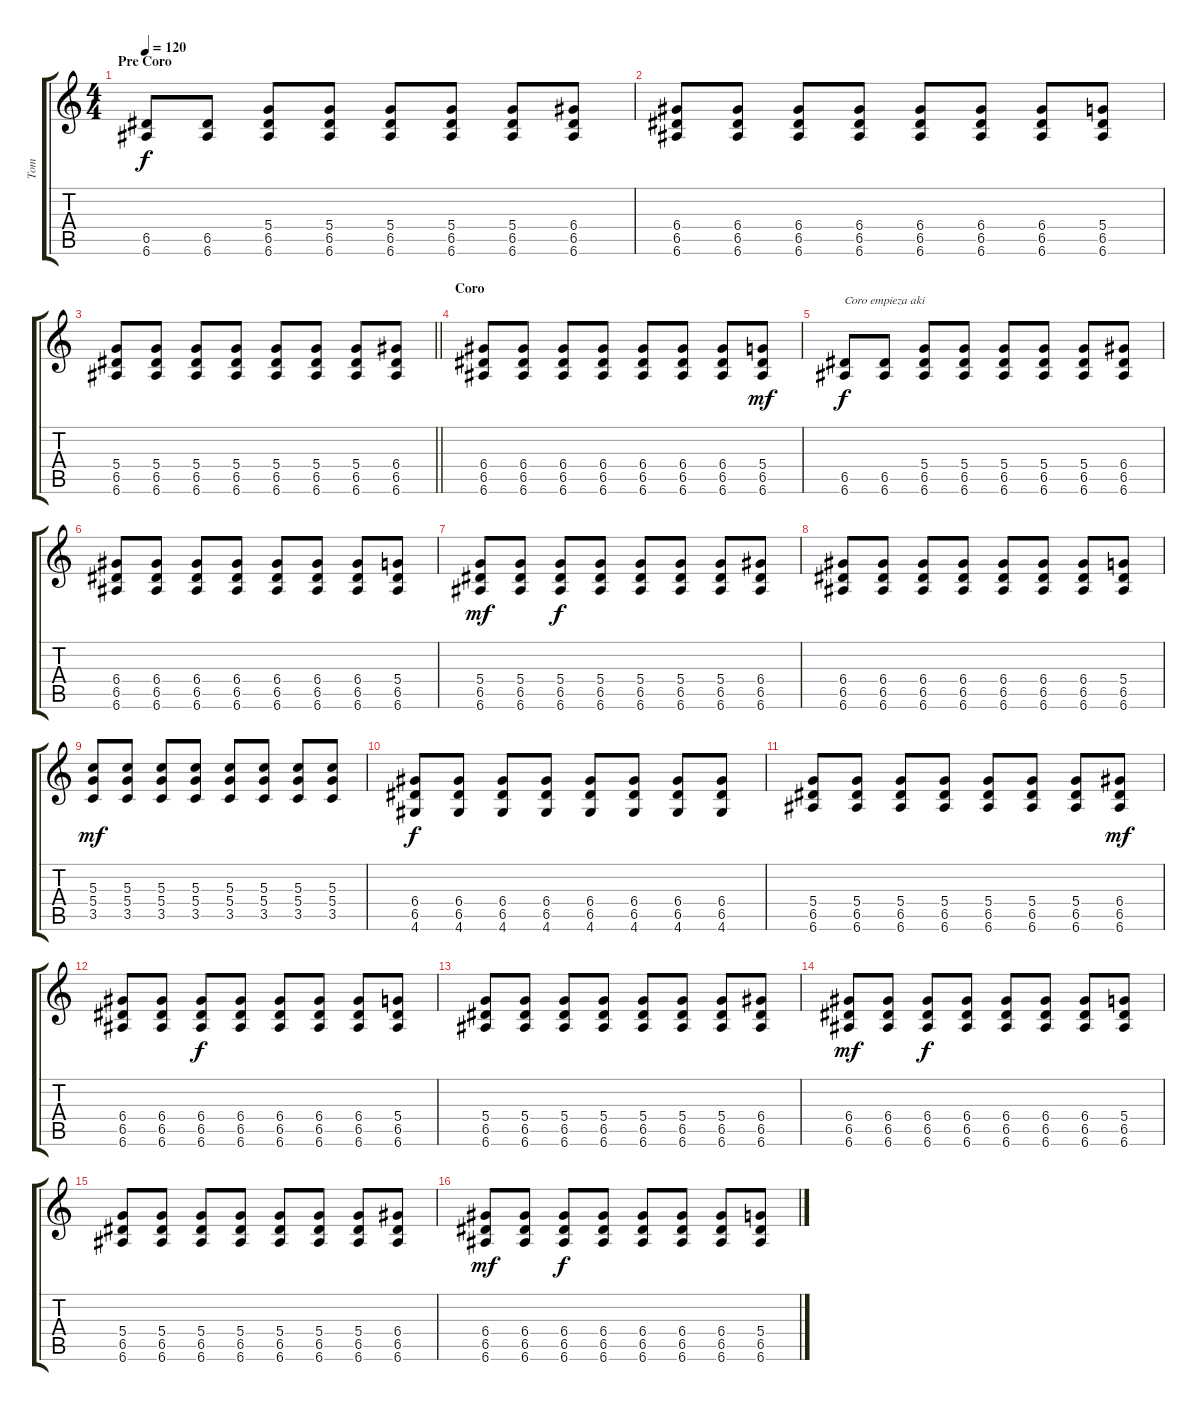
\track ("Tom" "Tom") {instrument acousticguitarsteel}
\staff {score tabs}
\tuning (E4 B3 G3 D3 A2 E2) {hide}
\ts (4 4)
\section ("" "Pre Coro")
\tempo 120
\clef g2
\ks c
(6.5 6.6).8{dy f} (6.5 6.6).8 (5.4 6.5 6.6).8 (5.4 6.5 6.6).8 (5.4 6.5 6.6).8 (5.4 6.5 6.6).8 (5.4 6.5 6.6).8 (6.4 6.5 6.6).8 |
(6.4 6.5 6.6).8 (6.4 6.5 6.6).8 (6.4 6.5 6.6).8 (6.4 6.5 6.6).8 (6.4 6.5 6.6).8 (6.4 6.5 6.6).8 (6.4 6.5 6.6).8 (5.4 6.5 6.6).8 |
\barLineRight lightlight
(5.4 6.5 6.6).8 (5.4 6.5 6.6).8 (5.4 6.5 6.6).8 (5.4 6.5 6.6).8 (5.4 6.5 6.6).8 (5.4 6.5 6.6).8 (5.4 6.5 6.6).8 (6.4 6.5 6.6).8 |
\section ("" "Coro")
(6.4 6.5 6.6).8 (6.4 6.5 6.6).8 (6.4 6.5 6.6).8 (6.4 6.5 6.6).8 (6.4 6.5 6.6).8 (6.4 6.5 6.6).8 (6.4 6.5 6.6).8 (5.4 6.5 6.6).8{dy mf} |
(6.5 6.6).8{txt "Coro empieza aki" dy f} (6.5 6.6).8 (5.4 6.5 6.6).8 (5.4 6.5 6.6).8 (5.4 6.5 6.6).8 (5.4 6.5 6.6).8 (5.4 6.5 6.6).8 (6.4 6.5 6.6).8 |
(6.4 6.5 6.6).8 (6.4 6.5 6.6).8 (6.4 6.5 6.6).8 (6.4 6.5 6.6).8 (6.4 6.5 6.6).8 (6.4 6.5 6.6).8 (6.4 6.5 6.6).8 (5.4 6.5 6.6).8 |
(5.4 6.5 6.6).8{dy mf} (5.4 6.5 6.6).8 (5.4 6.5 6.6).8{dy f} (5.4 6.5 6.6).8 (5.4 6.5 6.6).8 (5.4 6.5 6.6).8 (5.4 6.5 6.6).8 (6.4 6.5 6.6).8 |
(6.4 6.5 6.6).8 (6.4 6.5 6.6).8 (6.4 6.5 6.6).8 (6.4 6.5 6.6).8 (6.4 6.5 6.6).8 (6.4 6.5 6.6).8 (6.4 6.5 6.6).8 (5.4 6.5 6.6).8 |
(5.3 5.4 3.5).8{dy mf} (5.3 5.4 3.5).8 (5.3 5.4 3.5).8 (5.3 5.4 3.5).8 (5.3 5.4 3.5).8 (5.3 5.4 3.5).8 (5.3 5.4 3.5).8 (5.3 5.4 3.5).8 |
(6.4 6.5 4.6).8{dy f} (6.4 6.5 4.6).8 (6.4 6.5 4.6).8 (6.4 6.5 4.6).8 (6.4 6.5 4.6).8 (6.4 6.5 4.6).8 (6.4 6.5 4.6).8 (6.4 6.5 4.6).8 |
(5.4 6.5 6.6).8 (5.4 6.5 6.6).8 (5.4 6.5 6.6).8 (5.4 6.5 6.6).8 (5.4 6.5 6.6).8 (5.4 6.5 6.6).8 (5.4 6.5 6.6).8 (6.4 6.5 6.6).8{dy mf} |
(6.4 6.5 6.6).8 (6.4 6.5 6.6).8 (6.4 6.5 6.6).8{dy f} (6.4 6.5 6.6).8 (6.4 6.5 6.6).8 (6.4 6.5 6.6).8 (6.4 6.5 6.6).8 (5.4 6.5 6.6).8 |
(5.4 6.5 6.6).8 (5.4 6.5 6.6).8 (5.4 6.5 6.6).8 (5.4 6.5 6.6).8 (5.4 6.5 6.6).8 (5.4 6.5 6.6).8 (5.4 6.5 6.6).8 (6.4 6.5 6.6).8 |
(6.4 6.5 6.6).8{dy mf} (6.4 6.5 6.6).8 (6.4 6.5 6.6).8{dy f} (6.4 6.5 6.6).8 (6.4 6.5 6.6).8 (6.4 6.5 6.6).8 (6.4 6.5 6.6).8 (5.4 6.5 6.6).8 |
(5.4 6.5 6.6).8 (5.4 6.5 6.6).8 (5.4 6.5 6.6).8 (5.4 6.5 6.6).8 (5.4 6.5 6.6).8 (5.4 6.5 6.6).8 (5.4 6.5 6.6).8 (6.4 6.5 6.6).8 |
(6.4 6.5 6.6).8{dy mf} (6.4 6.5 6.6).8 (6.4 6.5 6.6).8{dy f} (6.4 6.5 6.6).8 (6.4 6.5 6.6).8 (6.4 6.5 6.6).8 (6.4 6.5 6.6).8 (5.4 6.5 6.6).8
